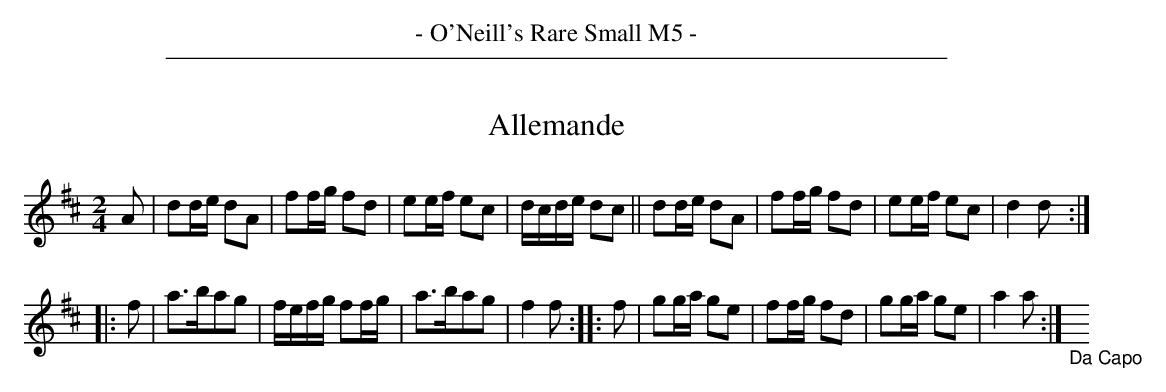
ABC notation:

X:1
T: Allemande
M: 2/4
L: 1/16
K: D
A2 |\
d2de d2A2 | f2fg f2d2 | e2ef e2c2 | dcde d2c2 ||\
d2de d2A2 | f2fg f2d2 | e2ef e2c2 | d4 d2 ::
f2 |\
a3ba2g2 | fefg f2fg | a3ba2g2 | f4 f2 ::\
f2 |\
g2ga g2e2 | f2fg f2d2 | g2ga g2e2 | a4 a2 :|"_Da Capo"y
